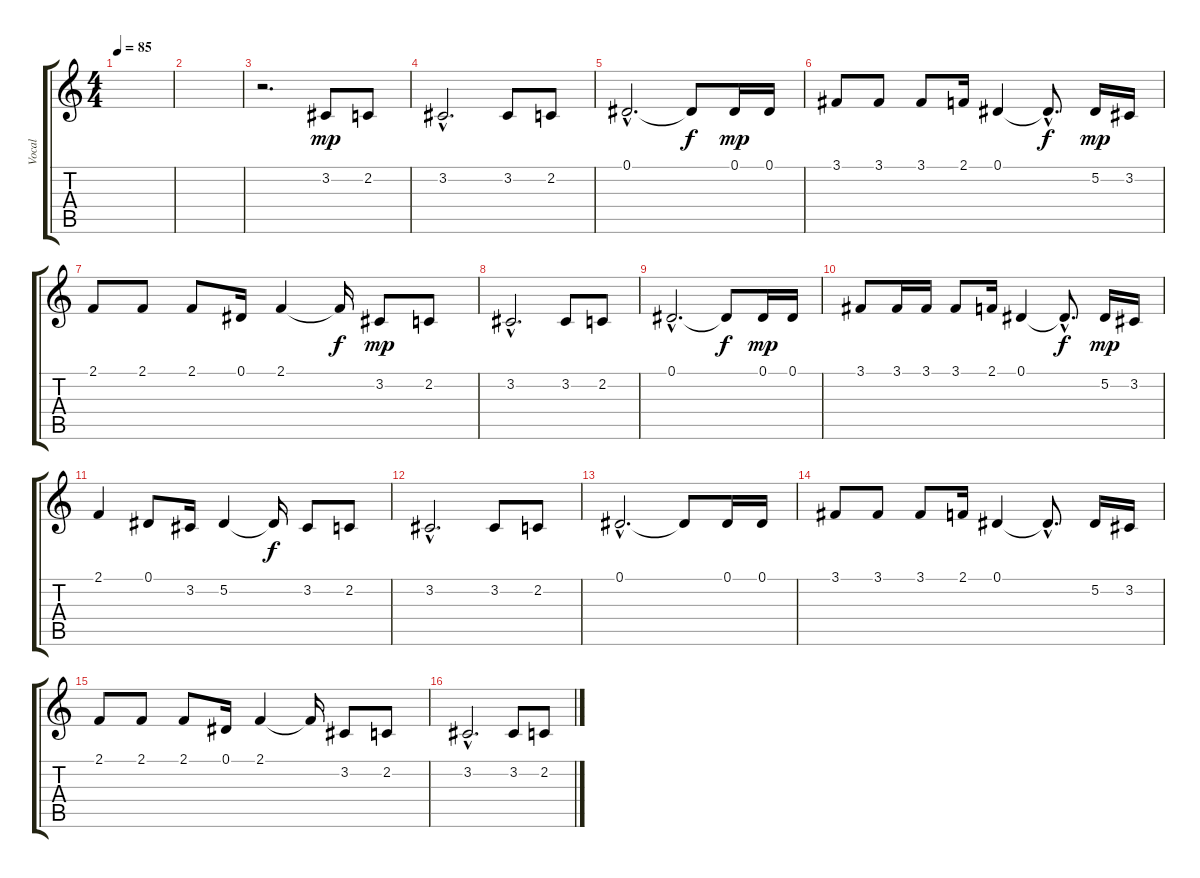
\track ("Vocal" "Vocal") {instrument violin}
\staff {score tabs}
\tuning (Eb4 Bb3 Gb3 Db3 Ab2 Eb2) {hide}
\ts (4 4)
\tempo 85
\clef g2
\ks c
|
|
r.2{d} 3.2.8{dy mp} 2.2.8 |
3.2{hac}.2{d} 3.2.8 2.2.8 |
0.1{hac}.2{d} 0.1{t}.8{dy f} 0.1.16{dy mp} 0.1.16 |
3.1.8 3.1.8 3.1.8 2.1.16 0.1.4 0.1{hac t}.8{d dy f} 5.2.16{dy mp} 3.2.16 |
2.1.8 2.1.8 2.1.8 0.1.16 2.1.4 2.1{t}.16{dy f} 3.2.8{dy mp} 2.2.8 |
3.2{hac}.2{d} 3.2.8 2.2.8 |
0.1{hac}.2{d} 0.1{t}.8{dy f} 0.1.16{dy mp} 0.1.16 |
3.1.8 3.1.16 3.1.16 3.1.8 2.1.16 0.1.4 0.1{hac t}.8{d dy f} 5.2.16{dy mp} 3.2.16 |
2.1.4 0.1.8 3.2.16 5.2.4 5.2{t}.16{dy f} 3.2.8 2.2.8 |
3.2{hac}.2{d} 3.2.8 2.2.8 |
0.1{hac}.2{d} 0.1{t}.8 0.1.16 0.1.16 |
3.1.8 3.1.8 3.1.8 2.1.16 0.1.4 0.1{hac t}.8{d} 5.2.16 3.2.16 |
2.1.8 2.1.8 2.1.8 0.1.16 2.1.4 2.1{t}.16 3.2.8 2.2.8 |
3.2{hac}.2{d} 3.2.8 2.2.8
